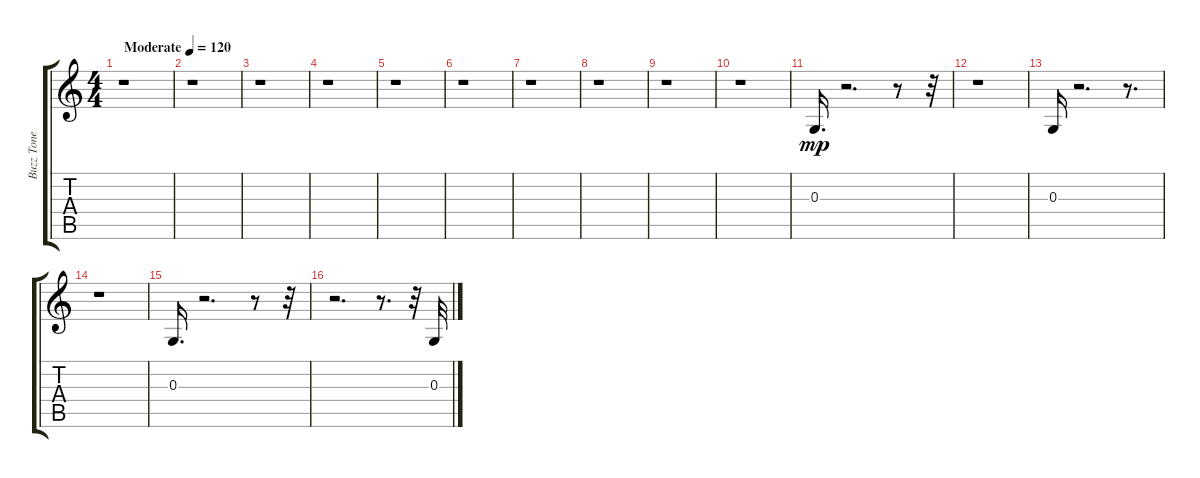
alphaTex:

\track ("Buzz Tone" "Buzz Tone") {instrument lead2sawtooth}
\staff {score tabs}
\tuning (E4 B3 G3 D3 A2 E2) {hide}
\ts (4 4)
\tempo (120 "Moderate")
\clef g2
\ks c
r.1{dy mp instrument lead2sawtooth} |
r.1 |
r.1 |
r.1 |
r.1 |
r.1 |
r.1 |
r.1 |
r.1 |
r.1 |
0.3.16{d} r.2{d} r.8 r.32 |
r.1 |
0.3.16 r.2{d} r.8{d} |
r.1 |
0.3.16{d} r.2{d} r.8 r.32 |
r.2{d} r.8{d} r.32 0.3.32
